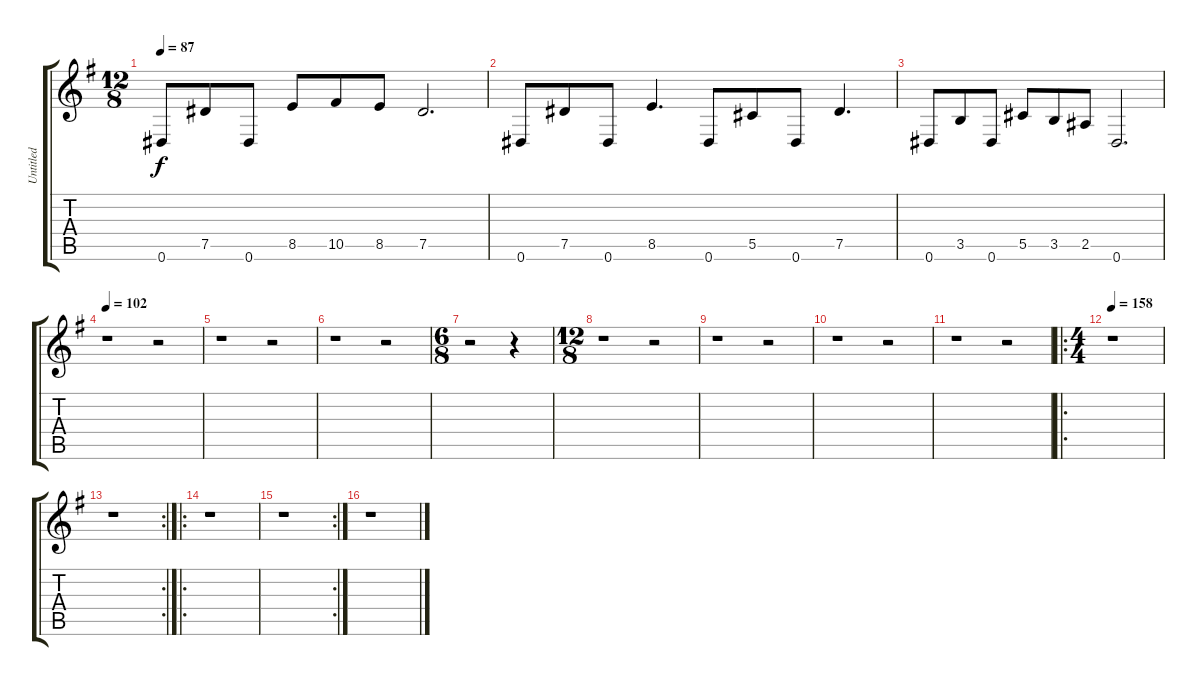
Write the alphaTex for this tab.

\track ("Untitled" "Untitled") {instrument acousticguitarnylon}
\staff {score tabs}
\tuning (Eb4 Bb3 Gb3 Db3 Ab2 Eb2) {hide}
\ts (12 8)
\tempo 87
\clef g2
\ks g
0.6.8{dy f} 7.5.8 0.6.8 8.5.8 10.5.8 8.5.8 7.5.2{d} |
0.6.8 7.5.8 0.6.8 8.5.4{d} 0.6.8 5.5.8 0.6.8 7.5.4{d} |
0.6.8 3.5.8 0.6.8 5.5.8 3.5.8 2.5.8 0.6.2{d} |
\tempo 102
r.1 r.2 |
r.1 r.2 |
r.1 r.2 |
\ts (6 8)
r.2 r.4 |
\ts (12 8)
r.1 r.2 |
r.1 r.2 |
r.1 r.2 |
r.1 r.2 |
\ro
\ts (4 4)
\tempo 158
r.1 |
\rc 2
r.1 |
\ro
r.1 |
\rc 2
r.1 |
r.1
